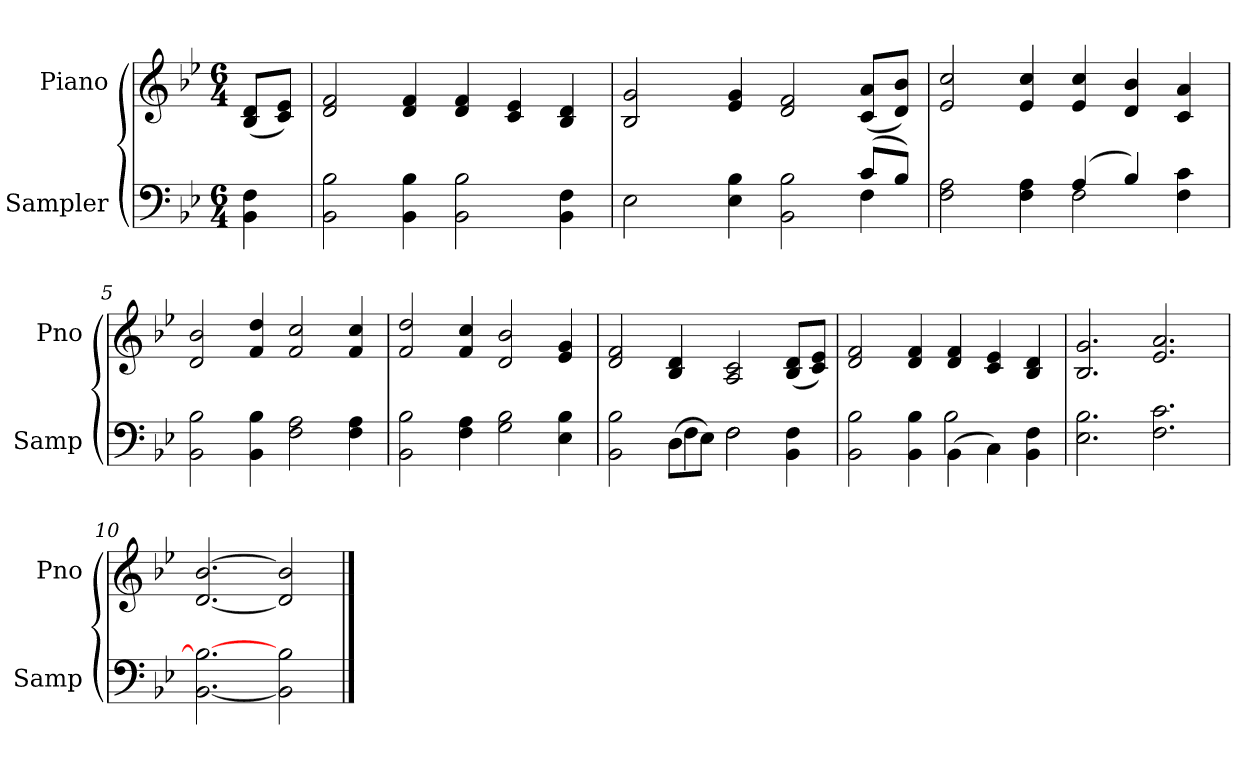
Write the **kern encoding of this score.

**kern	**kern
*part2	*part1
*staff2	*staff1
*I"Sampler	*I"Piano
*I'Samp	*I'Pno
*clefF4	*clefG2
*k[b-e-]	*k[b-e-]
*B-:	*B-:
*M6/4	*M6/4
=1	=1
4BB-\ 4F\	(8B-/ 8d/L
.	8c/ 8e-/J)
=2	=2
2BB-\ 2B-\	2d/ 2f/
4BB-\ 4B-\	4d/ 4f/
2BB-\ 2B-\	4d/ 4f/
.	4c/ 4e-/
4BB-\ 4F\	4B-/ 4d/
=3	=3
*^	*
2E-\	4ryy	2B-/ 2g/
*v	*v	*
4E-\ 4B-\	4e-/ 4g/
2BB-\ 2B-\	2d/ 2f/
*^	*
(8c/L	4F	(8c/ 8a/L
8B-/J)	.	8d/ 8b-/J)
=4	=4	=4
2F\ 2A\	2.ryy	2e-/ 2cc/
4F\ 4A\	.	4e-/ 4cc/
(4A/	2F	4e-/ 4cc/
4B-/)	.	4d/ 4b-/
4F\ 4c\	4ryy	4c/ 4a/
*v	*v	*
=5	=5
2BB-\ 2B-\	2d/ 2b-/
4BB-\ 4B-\	4f/ 4dd/
2F\ 2A\	2f/ 2cc/
4F\ 4A\	4f/ 4cc/
=6	=6
2BB-\ 2B-\	2f/ 2dd/
4F\ 4A\	4f/ 4cc/
2G\ 2B-\	2d/ 2b-/
4E-\ 4B-\	4e-/ 4g/
=7	=7
*^	*
2BB-\ 2B-\	2ryy	2d/ 2f/
(8D\L	4F	4B-/ 4d/
8E-\J)	.	.
2F\	2F	2A/ 2c/
4BB-\ 4F\	4ryy	(8B-/ 8d/L
.	.	8c/ 8e-/J)
=8	=8	=8
2BB-\ 2B-\	2.ryy	2d/ 2f/
4BB-\ 4B-\	.	4d/ 4f/
(4BB-\	2B-	4d/ 4f/
4C\)	.	4c/ 4e-/
4BB-\ 4F\	4ryy	4B-/ 4d/
*v	*v	*
=9	=9
2.E-\ 2.B-\	2.B-/ 2.g/
2.F\ 2.c\	2.e-/ 2.a/
=10	=10
[2.BB-\ 2.B-\_	[2.d/ [2.b-/
2BB-\] 2B-\	2d/] 2b-/]
==	==
*-	*-
